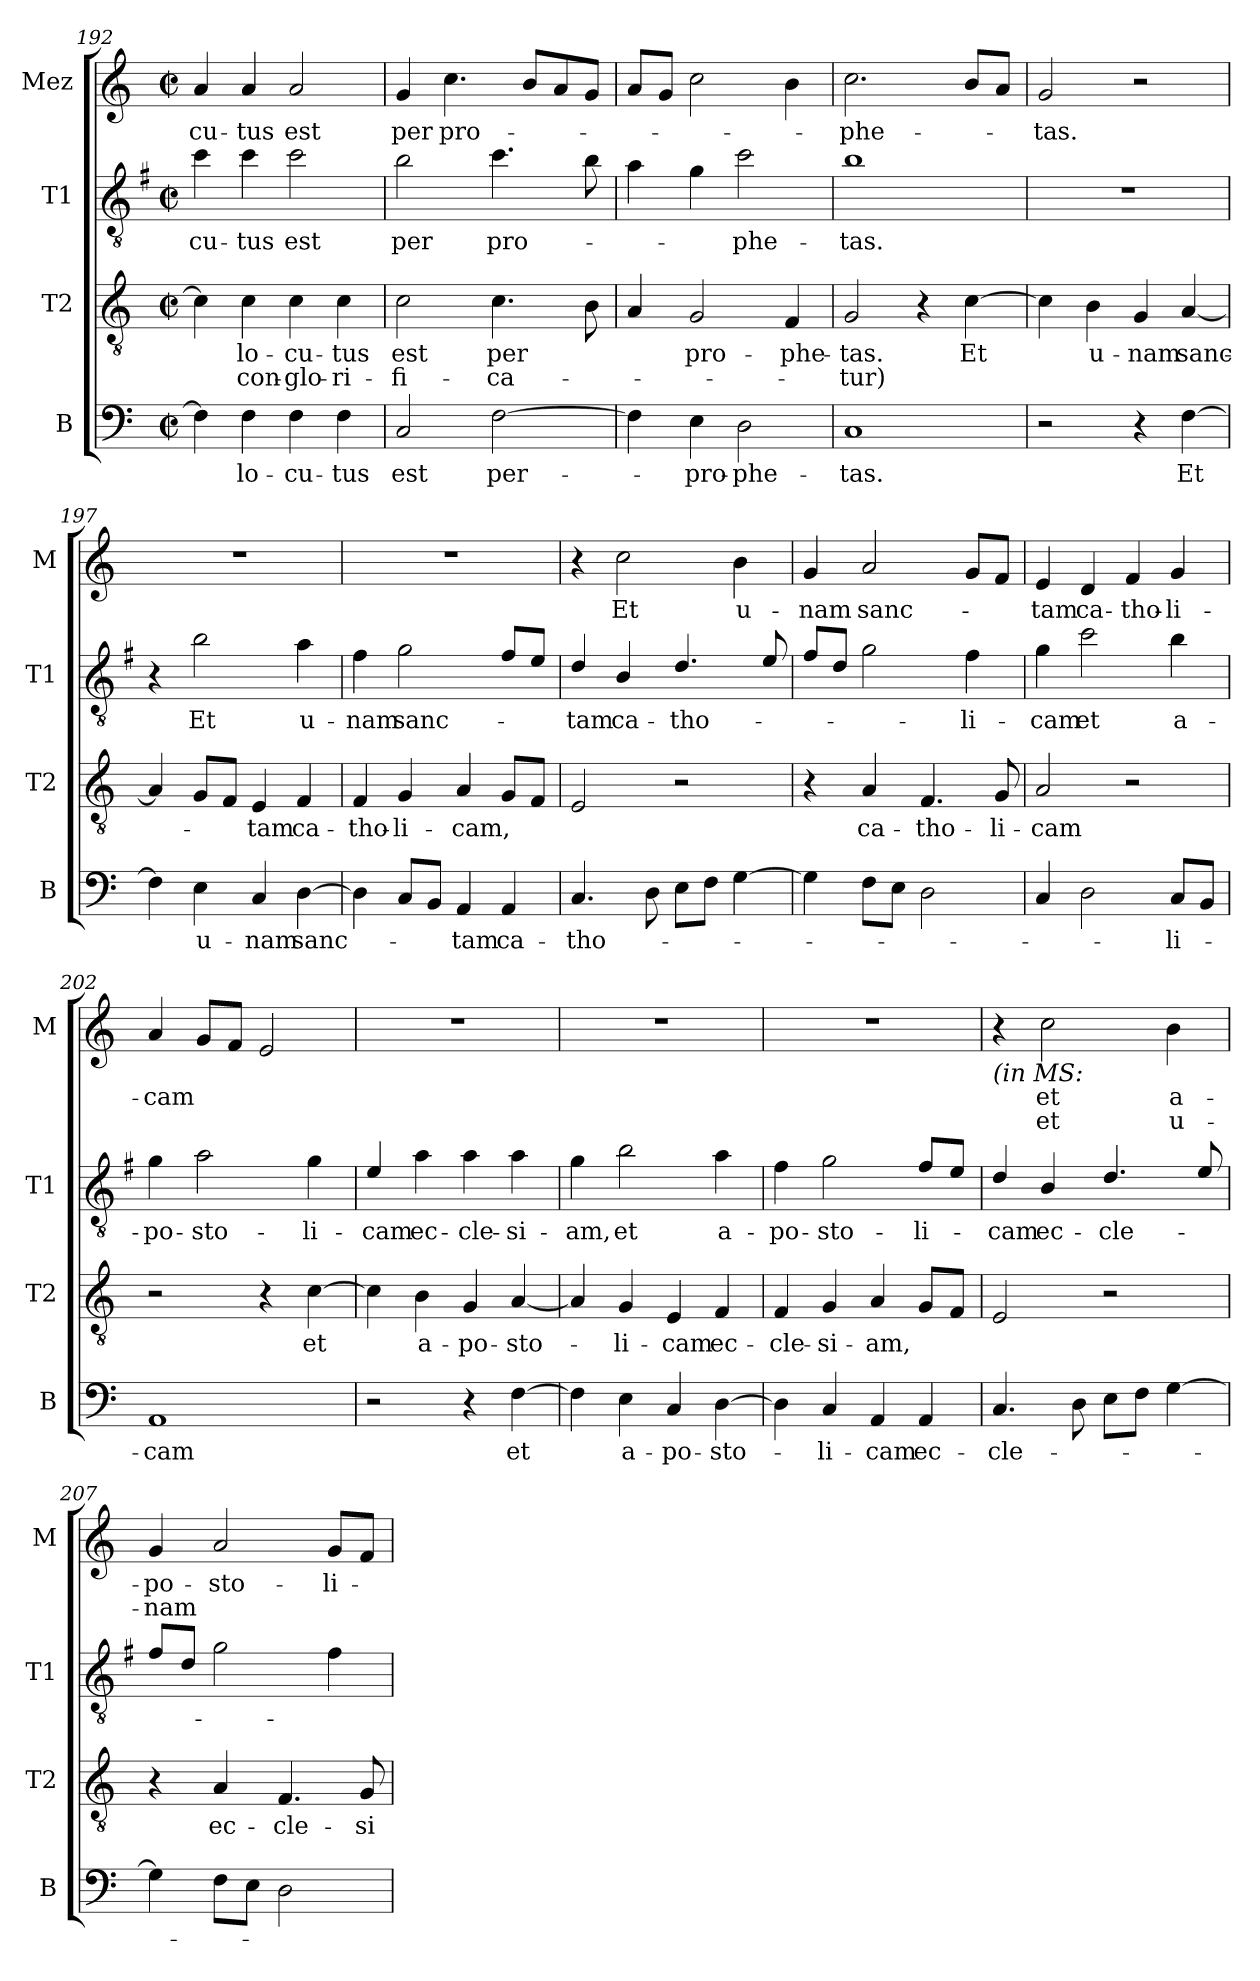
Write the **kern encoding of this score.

**kern	**text	**kern	**text	**text	**kern	**text	**kern	**text	**text
*part4	*part4	*part3	*part3	*part3	*part2	*part2	*part1	*part1	*part1
*staff4	*staff4	*staff3	*staff3	*staff3	*staff2	*staff2	*staff1	*staff1	*staff1
*I"B	*	*I"T2	*	*	*I"T1	*	*I"Mez	*	*
*I'B	*	*I'T2	*	*	*I'T1	*	*I'M	*	*
*clefF4	*	*clefGv2	*	*	*clefGv2	*	*clefG2	*	*
*	*	*	*	*	*ITrd4c7	*	*	*	*
*k[]	*	*k[]	*	*	*k[]	*	*k[]	*	*
*M2/2	*	*M2/2	*	*	*M2/2	*	*M2/2	*	*
*met(c|)	*	*met(c|)	*	*	*met(c|)	*	*met(c|)	*	*
=192	=192	=192	=192	=192	=192	=192	=192	=192	=192
!	!	!	!	!	!	!LO:LY:b	!	!LO:LY:b	!
4F\]	.	4c\]	.	.	4f\	-cu-	4a/	-cu-	.
!	!LO:LY:b	!	!LO:LY:b	!LO:LY:b	!	!LO:LY:b	!	!LO:LY:b	!
4F\	lo-	4c\	lo-	con-	4f\	-tus	4a/	-tus	.
!	!LO:LY:b	!	!LO:LY:b	!LO:LY:b	!	!LO:LY:b	!	!LO:LY:b	!
4F\	-cu-	4c\	-cu-	-glo-	2f\	est	2a/	est	.
!	!LO:LY:b	!	!LO:LY:b	!LO:LY:b	!	!	!	!	!
4F\	-tus	4c\	-tus	-ri-	.	.	.	.	.
!!LO:PB:g=z
=193	=193	=193	=193	=193	=193	=193	=193	=193	=193
!	!LO:LY:b	!	!LO:LY:b	!LO:LY:b	!	!LO:LY:b	!	!LO:LY:b	!
2C/	est	2c\	est	-fi-	2e\	per	4g/	per	.
!	!	!	!	!	!	!	!	!LO:LY:b	!
.	.	.	.	.	.	.	4.cc\	pro-	.
!	!LO:LY:b	!	!LO:LY:b	!LO:LY:b	!	!LO:LY:b	!	!	!
[2F\	per-	4.c\	per	-ca-	4.f\	pro-	.	.	.
.	.	.	.	.	.	.	8b/L	.	.
.	.	.	.	.	.	.	8a/	.	.
.	.	8B\	.	.	8e\	.	8g/J	.	.
=194	=194	=194	=194	=194	=194	=194	=194	=194	=194
4F\]	.	4A/	.	.	4d\	.	8a/L	.	.
.	.	.	.	.	.	.	8g/J	.	.
!	!LO:LY:b	!	!LO:LY:b	!	!	!	!	!	!
4E\	-pro-	2G/	pro-	.	4c\	.	2cc\	.	.
!	!LO:LY:b	!	!	!	!	!LO:LY:b	!	!	!
2D\	-phe-	.	.	.	2f\	-phe-	.	.	.
!	!	!	!LO:LY:b	!	!	!	!	!	!
.	.	4F/	-phe-	.	.	.	4b\	.	.
=195	=195	=195	=195	=195	=195	=195	=195	=195	=195
!	!LO:LY:b	!	!LO:LY:b	!LO:LY:b	!	!LO:LY:b	!	!LO:LY:b	!
1C	-tas.	2G/	-tas.	-tur)	1e	-tas.	2.cc\	-phe-	.
.	.	4r	.	.	.	.	.	.	.
!	!	!	!LO:LY:b	!	!	!	!	!	!
.	.	[4c\	Et	.	.	.	8b/L	.	.
.	.	.	.	.	.	.	8a/J	.	.
=196	=196	=196	=196	=196	=196	=196	=196	=196	=196
!	!	!	!	!	!	!	!	!LO:LY:b	!
2r	.	4c\]	.	.	1r	.	2g/	-tas.	.
!	!	!	!LO:LY:b	!	!	!	!	!	!
.	.	4B\	u-	.	.	.	.	.	.
!	!	!	!LO:LY:b	!	!	!	!	!	!
4r	.	4G/	-nam	.	.	.	2r	.	.
!	!LO:LY:b	!	!LO:LY:b	!	!	!	!	!	!
[4F\	Et	[4A/	sanc-	.	.	.	.	.	.
=197	=197	=197	=197	=197	=197	=197	=197	=197	=197
4F\]	.	4A/]	.	.	4r	.	1r	.	.
!	!LO:LY:b	!	!	!	!	!LO:LY:b	!	!	!
4E\	u-	8G/L	.	.	2e\	Et	.	.	.
.	.	8F/J	.	.	.	.	.	.	.
!	!LO:LY:b	!	!LO:LY:b	!	!	!	!	!	!
4C/	-nam	4E/	-tam	.	.	.	.	.	.
!	!LO:LY:b	!	!LO:LY:b	!	!	!LO:LY:b	!	!	!
[4D\	sanc-	4F/	ca-	.	4d\	u-	.	.	.
!!LO:LB:g=z
=198	=198	=198	=198	=198	=198	=198	=198	=198	=198
!	!	!	!LO:LY:b	!	!	!LO:LY:b	!	!	!
4D\]	.	4F/	-tho-	.	4B\	-nam	1r	.	.
!	!	!	!LO:LY:b	!	!	!LO:LY:b	!	!	!
8C/L	.	4G/	-li-	.	2c\	sanc-	.	.	.
8BB/J	.	.	.	.	.	.	.	.	.
!	!LO:LY:b	!	!LO:LY:b	!	!	!	!	!	!
4AA/	-tam	4A/	-cam,	.	.	.	.	.	.
!	!LO:LY:b	!	!	!	!	!	!	!	!
4AA/	ca-	8G/L	.	.	8B/L	.	.	.	.
.	.	8F/J	.	.	8A/J	.	.	.	.
=199	=199	=199	=199	=199	=199	=199	=199	=199	=199
!	!LO:LY:b	!	!	!	!	!LO:LY:b	!	!	!
4.C/	-tho-	2E/	.	.	4G/	-tam	4r	.	.
!	!	!	!	!	!	!LO:LY:b	!	!LO:LY:b	!
.	.	.	.	.	4E/	ca-	2cc\	Et	.
8D\	.	.	.	.	.	.	.	.	.
!	!	!	!	!	!	!LO:LY:b	!	!	!
8E\L	.	2r	.	.	4.G/	-tho-	.	.	.
8F\J	.	.	.	.	.	.	.	.	.
!	!	!	!	!	!	!	!	!LO:LY:b	!
[4G\	.	.	.	.	.	.	4b\	u-	.
.	.	.	.	.	8A/	.	.	.	.
=200	=200	=200	=200	=200	=200	=200	=200	=200	=200
!	!	!	!	!	!	!	!	!LO:LY:b	!
4G\]	.	4r	.	.	8B/L	.	4g/	-nam	.
.	.	.	.	.	8G/J	.	.	.	.
!	!	!	!LO:LY:b	!	!	!	!	!LO:LY:b	!
8F\L	.	4A/	ca-	.	2c\	.	2a/	sanc-	.
8E\J	.	.	.	.	.	.	.	.	.
!	!	!	!LO:LY:b	!	!	!	!	!	!
2D\	.	4.F/	-tho-	.	.	.	.	.	.
!	!	!	!	!	!	!LO:LY:b	!	!	!
.	.	.	.	.	4B\	-li-	8g/L	.	.
!	!	!	!LO:LY:b	!	!	!	!	!	!
.	.	8G/	-li-	.	.	.	8f/J	.	.
=201	=201	=201	=201	=201	=201	=201	=201	=201	=201
!	!	!	!LO:LY:b	!	!	!LO:LY:b	!	!LO:LY:b	!
4C/	.	2A/	-cam	.	4c\	-cam	4e/	-tam	.
!	!	!	!	!	!	!LO:LY:b	!	!LO:LY:b	!
2D\	.	.	.	.	2f\	et	4d/	ca-	.
!	!	!	!	!	!	!	!	!LO:LY:b	!
.	.	2r	.	.	.	.	4f/	-tho-	.
!	!LO:LY:b	!	!	!	!	!LO:LY:b	!	!LO:LY:b	!
8C/L	-li-	.	.	.	4e\	a-	4g/	-li-	.
8BB/J	.	.	.	.	.	.	.	.	.
=202	=202	=202	=202	=202	=202	=202	=202	=202	=202
!	!LO:LY:b	!	!	!	!	!LO:LY:b	!	!LO:LY:b	!
1AA	-cam	2r	.	.	4c\	-po-	4a/	-cam	.
!	!	!	!	!	!	!LO:LY:b	!	!	!
.	.	.	.	.	2d\	-sto-	8g/L	.	.
.	.	.	.	.	.	.	8f/J	.	.
.	.	4r	.	.	.	.	2e/	.	.
!	!	!	!LO:LY:b	!	!	!LO:LY:b	!	!	!
.	.	[4c\	et	.	4c\	-li-	.	.	.
!!LO:LB:g=z
=203	=203	=203	=203	=203	=203	=203	=203	=203	=203
!	!	!	!	!	!	!LO:LY:b	!	!	!
2r	.	4c\]	.	.	4A/	-cam	1r	.	.
!	!	!	!LO:LY:b	!	!	!LO:LY:b	!	!	!
.	.	4B\	a-	.	4d\	ec-	.	.	.
!	!	!	!LO:LY:b	!	!	!LO:LY:b	!	!	!
4r	.	4G/	-po-	.	4d\	-cle-	.	.	.
!	!LO:LY:b	!	!LO:LY:b	!	!	!LO:LY:b	!	!	!
[4F\	et	[4A/	-sto-	.	4d\	-si-	.	.	.
=204	=204	=204	=204	=204	=204	=204	=204	=204	=204
!	!	!	!	!	!	!LO:LY:b	!	!	!
4F\]	.	4A/]	.	.	4c\	-am,	1r	.	.
!	!LO:LY:b	!	!LO:LY:b	!	!	!LO:LY:b	!	!	!
4E\	a-	4G/	-li-	.	2e\	et	.	.	.
!	!LO:LY:b	!	!LO:LY:b	!	!	!	!	!	!
4C/	-po-	4E/	-cam	.	.	.	.	.	.
!	!LO:LY:b	!	!LO:LY:b	!	!	!LO:LY:b	!	!	!
[4D\	-sto-	4F/	ec-	.	4d\	a-	.	.	.
=205	=205	=205	=205	=205	=205	=205	=205	=205	=205
!	!	!	!LO:LY:b	!	!	!LO:LY:b	!	!	!
4D\]	.	4F/	-cle-	.	4B\	-po-	1r	.	.
!	!LO:LY:b	!	!LO:LY:b	!	!	!LO:LY:b	!	!	!
4C/	-li-	4G/	-si-	.	2c\	-sto-	.	.	.
!	!LO:LY:b	!	!LO:LY:b	!	!	!	!	!	!
4AA/	-cam	4A/	-am,	.	.	.	.	.	.
!	!LO:LY:b	!	!	!	!	!LO:LY:b	!	!	!
4AA/	ec-	8G/L	.	.	8B/L	-li-	.	.	.
.	.	8F/J	.	.	8A/J	.	.	.	.
=206	=206	=206	=206	=206	=206	=206	=206	=206	=206
!	!	!	!	!	!	!	!LO:TX:b:i:t=(in MS&colon;	!	!
!	!LO:LY:b	!	!	!	!	!LO:LY:b	!	!	!
4.C/	-cle-	2E/	.	.	4G/	-cam	4r	.	.
!	!	!	!	!	!	!LO:LY:b	!	!LO:LY:b	!LO:LY:b
.	.	.	.	.	4E/	ec-	2cc\	et	et
8D\	.	.	.	.	.	.	.	.	.
!	!	!	!	!	!	!LO:LY:b	!	!	!
8E\L	.	2r	.	.	4.G/	-cle-	.	.	.
8F\J	.	.	.	.	.	.	.	.	.
!	!	!	!	!	!	!	!	!LO:LY:b	!LO:LY:b
[4G\	.	.	.	.	.	.	4b\	a-	u-
.	.	.	.	.	8A/	.	.	.	.
=207	=207	=207	=207	=207	=207	=207	=207	=207	=207
!	!	!	!	!	!	!	!	!LO:LY:b	!LO:LY:b
4G\]	.	4r	.	.	8B/L	.	4g/	-po-	-nam
.	.	.	.	.	8G/J	.	.	.	.
!	!	!	!LO:LY:b	!	!	!	!	!LO:LY:b	!
8F\L	.	4A/	ec-	.	2c\	.	2a/	-sto-	.
8E\J	.	.	.	.	.	.	.	.	.
!	!	!	!LO:LY:b	!	!	!	!	!	!
2D\	.	4.F/	-cle-	.	.	.	.	.	.
!	!	!	!	!	!	!	!	!LO:LY:b	!
.	.	.	.	.	4B\	.	8g/L	-li-	.
!	!	!	!LO:LY:b	!	!	!	!	!	!
.	.	8G/	-si-	.	.	.	8f/J	.	.
=	=	=	=	=	=	=	=	=	=
*-	*-	*-	*-	*-	*-	*-	*-	*-	*-
